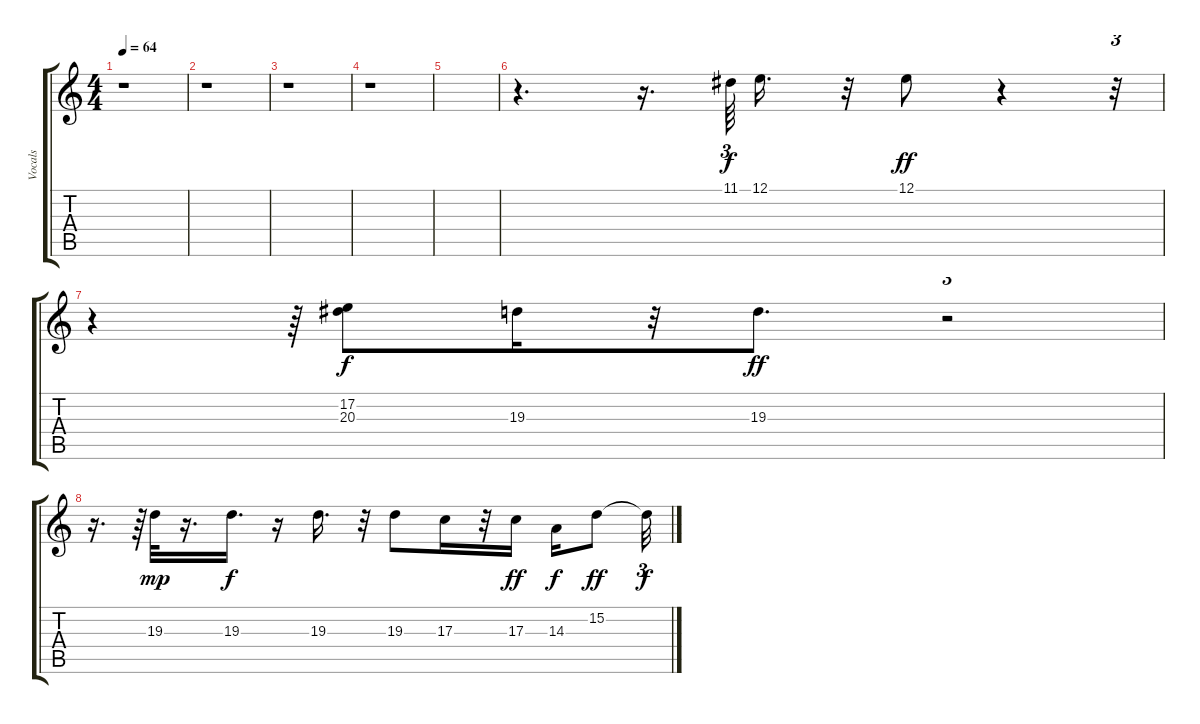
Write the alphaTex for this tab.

\track ("Vocals" "Vocals") {instrument fx4atmosphere}
\staff {score tabs}
\tuning (E4 B3 G3 D3 A2 E2) {hide}
\ts (4 4)
\tempo 64
\clef g2
\ks c
r.1{dy f instrument fx4atmosphere} |
r.1 |
r.1 |
r.1 |
|
r.4{d} r.16{d} 11.1.64{tu (3 2)} 12.1.16{d} r.32 12.1.8{dy ff} r.4 r.32{tu (3 2)} |
r.4 r.64{tu (3 2)} (17.2 20.3).8{dy f} 19.3.16 r.32 19.3.8{d dy ff} r.2{tu (3 2)} |
r.16{d} r.64{tu (3 2)} 19.3.32{dy mp} r.16{d} 19.3.16{d dy f} r.16 19.3.16{d} r.32 19.3.8 17.3.16 r.32 17.3.16{dy ff} 14.3.16{dy f} 15.2.8{dy ff} 15.2{t}.32{tu (3 2) dy f}
